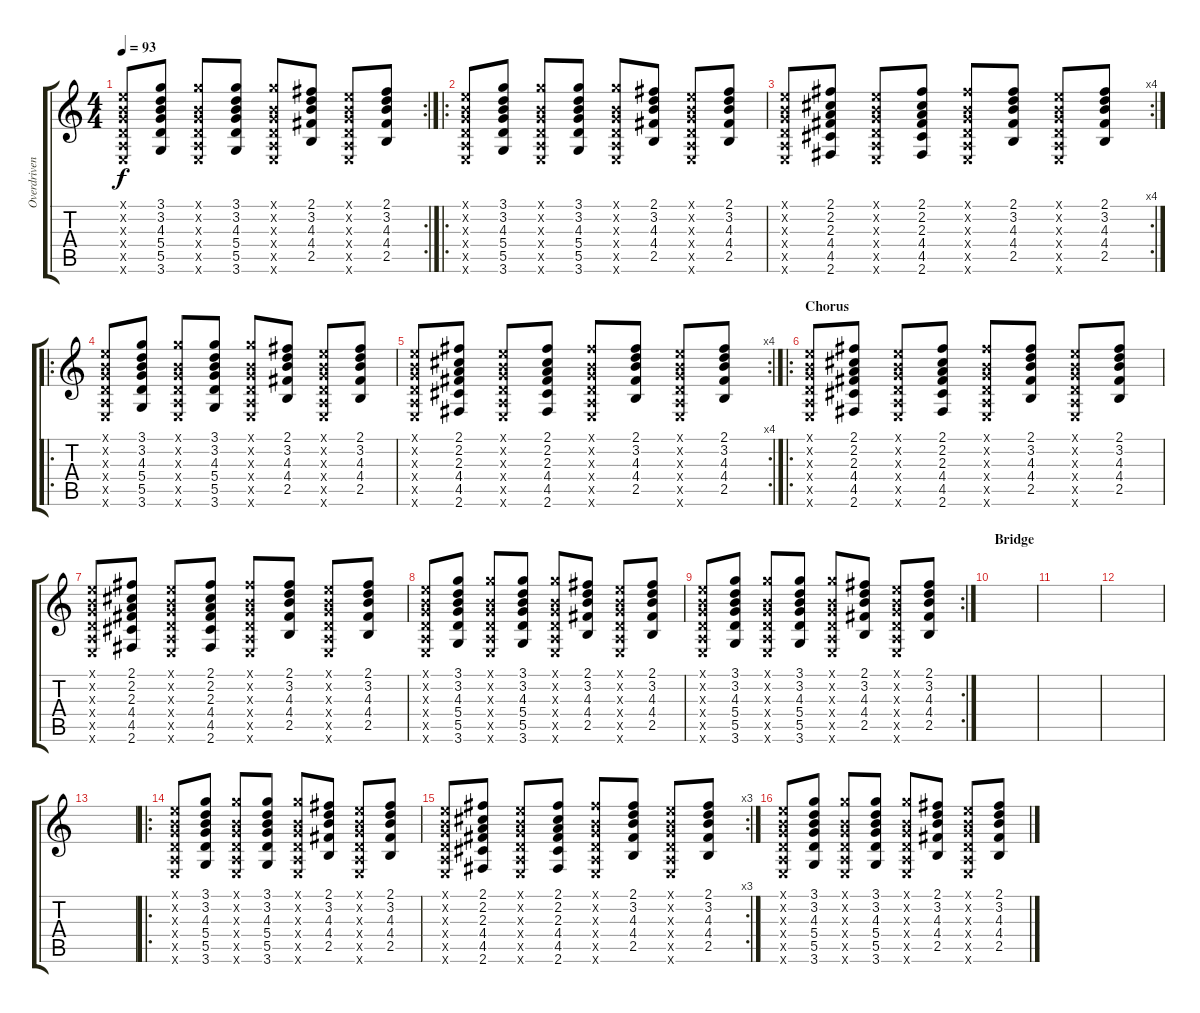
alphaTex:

\track ("Overdriven" "Overdriven") {instrument overdrivenguitar}
\staff {score tabs}
\tuning (E4 B3 G3 D3 A2 E2) {hide}
\rc 2
\ts (4 4)
\tempo 93
\clef g2
\ks c
(0.1{x} 0.2{x} 0.3{x} 0.4{x} 0.5{x} 0.6{x}).8{dy f} (3.1 3.2 4.3 5.4 5.5 3.6).8 (3.1{x} 0.2{x} 0.3{x} 0.4{x} 0.5{x} 0.6{x}).8 (3.1 3.2 4.3 5.4 5.5 3.6).8 (3.1{x} 0.2{x} 0.3{x} 0.4{x} 0.5{x} 0.6{x}).8 (2.1 3.2 4.3 4.4 2.5).8 (0.1{x} 0.2{x} 0.3{x} 0.4{x} 0.5{x} 0.6{x}).8 (2.1 3.2 4.3 4.4 2.5).8 |
\ro
(0.1{x} 0.2{x} 0.3{x} 0.4{x} 0.5{x} 0.6{x}).8 (3.1 3.2 4.3 5.4 5.5 3.6).8 (3.1{x} 0.2{x} 0.3{x} 0.4{x} 0.5{x} 0.6{x}).8 (3.1 3.2 4.3 5.4 5.5 3.6).8 (3.1{x} 0.2{x} 0.3{x} 0.4{x} 0.5{x} 0.6{x}).8 (2.1 3.2 4.3 4.4 2.5).8 (0.1{x} 0.2{x} 0.3{x} 0.4{x} 0.5{x} 0.6{x}).8 (2.1 3.2 4.3 4.4 2.5).8 |
\rc 4
(0.1{x} 0.2{x} 0.3{x} 0.4{x} 0.5{x} 0.6{x}).8 (2.1 2.2 2.3 4.4 4.5 2.6).8 (0.1{x} 0.2{x} 0.3{x} 0.4{x} 0.5{x} 0.6{x}).8 (2.1 2.2 2.3 4.4 4.5 2.6).8 (2.1{x} 0.2{x} 0.3{x} 0.4{x} 0.5{x} 0.6{x}).8 (2.1 3.2 4.3 4.4 2.5).8 (0.1{x} 0.2{x} 0.3{x} 0.4{x} 0.5{x} 0.6{x}).8 (2.1 3.2 4.3 4.4 2.5).8 |
\ro
(0.1{x} 0.2{x} 0.3{x} 0.4{x} 0.5{x} 0.6{x}).8 (3.1 3.2 4.3 5.4 5.5 3.6).8 (3.1{x} 0.2{x} 0.3{x} 0.4{x} 0.5{x} 0.6{x}).8 (3.1 3.2 4.3 5.4 5.5 3.6).8 (3.1{x} 0.2{x} 0.3{x} 0.4{x} 0.5{x} 0.6{x}).8 (2.1 3.2 4.3 4.4 2.5).8 (0.1{x} 0.2{x} 0.3{x} 0.4{x} 0.5{x} 0.6{x}).8 (2.1 3.2 4.3 4.4 2.5).8 |
\rc 4
(0.1{x} 0.2{x} 0.3{x} 0.4{x} 0.5{x} 0.6{x}).8 (2.1 2.2 2.3 4.4 4.5 2.6).8 (0.1{x} 0.2{x} 0.3{x} 0.4{x} 0.5{x} 0.6{x}).8 (2.1 2.2 2.3 4.4 4.5 2.6).8 (2.1{x} 0.2{x} 0.3{x} 0.4{x} 0.5{x} 0.6{x}).8 (2.1 3.2 4.3 4.4 2.5).8 (0.1{x} 0.2{x} 0.3{x} 0.4{x} 0.5{x} 0.6{x}).8 (2.1 3.2 4.3 4.4 2.5).8 |
\ro
\section ("" "Chorus")
(0.1{x} 0.2{x} 0.3{x} 0.4{x} 0.5{x} 0.6{x}).8 (2.1 2.2 2.3 4.4 4.5 2.6).8 (0.1{x} 0.2{x} 0.3{x} 0.4{x} 0.5{x} 0.6{x}).8 (2.1 2.2 2.3 4.4 4.5 2.6).8 (2.1{x} 0.2{x} 0.3{x} 0.4{x} 0.5{x} 0.6{x}).8 (2.1 3.2 4.3 4.4 2.5).8 (0.1{x} 0.2{x} 0.3{x} 0.4{x} 0.5{x} 0.6{x}).8 (2.1 3.2 4.3 4.4 2.5).8 |
(0.1{x} 0.2{x} 0.3{x} 0.4{x} 0.5{x} 0.6{x}).8 (2.1 2.2 2.3 4.4 4.5 2.6).8 (0.1{x} 0.2{x} 0.3{x} 0.4{x} 0.5{x} 0.6{x}).8 (2.1 2.2 2.3 4.4 4.5 2.6).8 (2.1{x} 0.2{x} 0.3{x} 0.4{x} 0.5{x} 0.6{x}).8 (2.1 3.2 4.3 4.4 2.5).8 (0.1{x} 0.2{x} 0.3{x} 0.4{x} 0.5{x} 0.6{x}).8 (2.1 3.2 4.3 4.4 2.5).8 |
(0.1{x} 0.2{x} 0.3{x} 0.4{x} 0.5{x} 0.6{x}).8 (3.1 3.2 4.3 5.4 5.5 3.6).8 (3.1{x} 0.2{x} 0.3{x} 0.4{x} 0.5{x} 0.6{x}).8 (3.1 3.2 4.3 5.4 5.5 3.6).8 (3.1{x} 0.2{x} 0.3{x} 0.4{x} 0.5{x} 0.6{x}).8 (2.1 3.2 4.3 4.4 2.5).8 (0.1{x} 0.2{x} 0.3{x} 0.4{x} 0.5{x} 0.6{x}).8 (2.1 3.2 4.3 4.4 2.5).8 |
\rc 2
(0.1{x} 0.2{x} 0.3{x} 0.4{x} 0.5{x} 0.6{x}).8 (3.1 3.2 4.3 5.4 5.5 3.6).8 (3.1{x} 0.2{x} 0.3{x} 0.4{x} 0.5{x} 0.6{x}).8 (3.1 3.2 4.3 5.4 5.5 3.6).8 (3.1{x} 0.2{x} 0.3{x} 0.4{x} 0.5{x} 0.6{x}).8 (2.1 3.2 4.3 4.4 2.5).8 (0.1{x} 0.2{x} 0.3{x} 0.4{x} 0.5{x} 0.6{x}).8 (2.1 3.2 4.3 4.4 2.5).8 |
\section ("" "Bridge")
|
|
|
|
\ro
(0.1{x} 0.2{x} 0.3{x} 0.4{x} 0.5{x} 0.6{x}).8 (3.1 3.2 4.3 5.4 5.5 3.6).8 (3.1{x} 0.2{x} 0.3{x} 0.4{x} 0.5{x} 0.6{x}).8 (3.1 3.2 4.3 5.4 5.5 3.6).8 (3.1{x} 0.2{x} 0.3{x} 0.4{x} 0.5{x} 0.6{x}).8 (2.1 3.2 4.3 4.4 2.5).8 (0.1{x} 0.2{x} 0.3{x} 0.4{x} 0.5{x} 0.6{x}).8 (2.1 3.2 4.3 4.4 2.5).8 |
\rc 3
(0.1{x} 0.2{x} 0.3{x} 0.4{x} 0.5{x} 0.6{x}).8 (2.1 2.2 2.3 4.4 4.5 2.6).8 (0.1{x} 0.2{x} 0.3{x} 0.4{x} 0.5{x} 0.6{x}).8 (2.1 2.2 2.3 4.4 4.5 2.6).8 (2.1{x} 0.2{x} 0.3{x} 0.4{x} 0.5{x} 0.6{x}).8 (2.1 3.2 4.3 4.4 2.5).8 (0.1{x} 0.2{x} 0.3{x} 0.4{x} 0.5{x} 0.6{x}).8 (2.1 3.2 4.3 4.4 2.5).8 |
(0.1{x} 0.2{x} 0.3{x} 0.4{x} 0.5{x} 0.6{x}).8 (3.1 3.2 4.3 5.4 5.5 3.6).8 (3.1{x} 0.2{x} 0.3{x} 0.4{x} 0.5{x} 0.6{x}).8 (3.1 3.2 4.3 5.4 5.5 3.6).8 (3.1{x} 0.2{x} 0.3{x} 0.4{x} 0.5{x} 0.6{x}).8 (2.1 3.2 4.3 4.4 2.5).8 (0.1{x} 0.2{x} 0.3{x} 0.4{x} 0.5{x} 0.6{x}).8 (2.1 3.2 4.3 4.4 2.5).8
